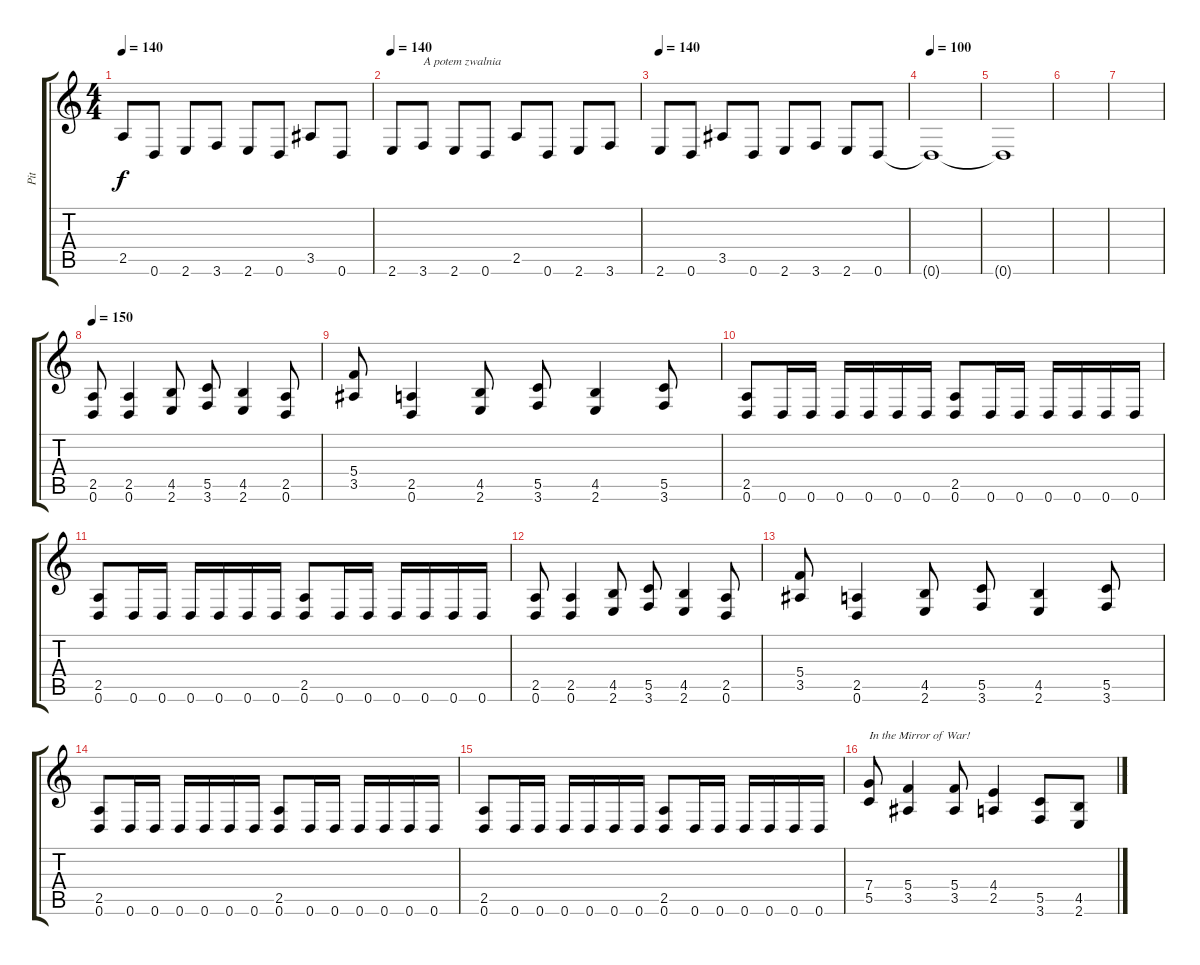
\track ("Pit" "Pit") {instrument distortionguitar}
\staff {score tabs}
\tuning (D4 A3 F3 C3 G2 D2) {hide}
\ts (4 4)
\tempo 140
\clef g2
\ks c
2.5.8{dy f} 0.6.8 2.6.8 3.6.8 2.6.8 0.6.8 3.5.8 0.6.8 |
\tempo 140
2.6.8 3.6.8{txt "A potem zwalnia"} 2.6.8 0.6.8 2.5.8 0.6.8 2.6.8 3.6.8 |
\tempo 140
2.6.8 0.6.8 3.5.8 0.6.8 2.6.8 3.6.8 2.6.8 0.6.8 |
\tempo 100
0.6{t}.1{txt " "} |
0.6{t}.1 |
|
|
\tempo 150
(2.5 0.6).8 (2.5 0.6).4 (4.5 2.6).8 (5.5 3.6).8 (4.5 2.6).4 (2.5 0.6).8 |
(5.4 3.5).8 (2.5 0.6).4 (4.5 2.6).8 (5.5 3.6).8 (4.5 2.6).4 (5.5 3.6).8 |
(2.5 0.6).8{txt " "} 0.6.16 0.6.16 0.6.16 0.6.16 0.6.16 0.6.16 (2.5 0.6).8 0.6.16 0.6.16 0.6.16 0.6.16 0.6.16 0.6.16 |
(2.5 0.6).8 0.6.16 0.6.16 0.6.16 0.6.16 0.6.16 0.6.16 (2.5 0.6).8 0.6.16 0.6.16 0.6.16 0.6.16 0.6.16 0.6.16 |
(2.5 0.6).8 (2.5 0.6).4 (4.5 2.6).8 (5.5 3.6).8 (4.5 2.6).4 (2.5 0.6).8 |
(5.4 3.5).8 (2.5 0.6).4 (4.5 2.6).8 (5.5 3.6).8 (4.5 2.6).4 (5.5 3.6).8 |
(2.5 0.6).8{txt " "} 0.6.16 0.6.16 0.6.16 0.6.16 0.6.16 0.6.16 (2.5 0.6).8 0.6.16 0.6.16 0.6.16 0.6.16 0.6.16 0.6.16 |
(2.5 0.6).8 0.6.16 0.6.16 0.6.16 0.6.16 0.6.16 0.6.16 (2.5 0.6).8 0.6.16 0.6.16 0.6.16 0.6.16 0.6.16 0.6.16 |
(7.4 5.5).8{txt "In the Mirror of War!"} (5.4 3.5).4 (5.4 3.5).8 (4.4 2.5).4 (5.5 3.6).8{txt " "} (4.5 2.6).8
